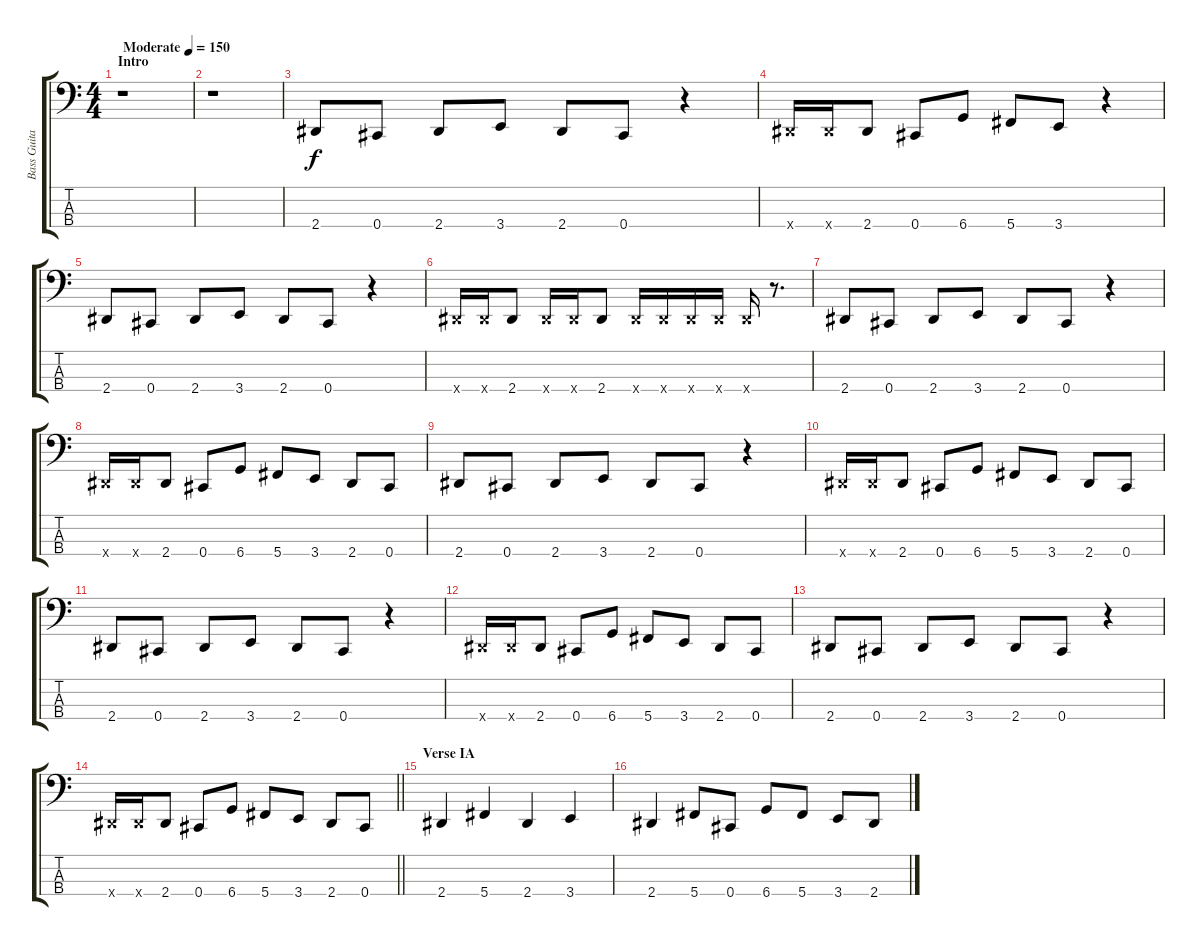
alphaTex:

\track ("Bass Guitar" "Bass Guita") {instrument electricbassfinger}
\staff {score tabs}
\tuning (Gb2 Db2 Ab1 Db1) {hide}
\ts (4 4)
\section ("" "Intro")
\tempo (150 "Moderate")
\clef f4
\ks c
r.1{dy f instrument electricbassfinger} |
r.1 |
2.4.8 0.4.8 2.4.8 3.4.8 2.4.8 0.4.8 r.4 |
2.4{x}.16 2.4{x}.16 2.4.8 0.4.8 6.4.8 5.4.8 3.4.8 r.4 |
2.4.8 0.4.8 2.4.8 3.4.8 2.4.8 0.4.8 r.4 |
2.4{x}.16 2.4{x}.16 2.4.8 2.4{x}.16 2.4{x}.16 2.4.8 2.4{x}.16 2.4{x}.16 2.4{x}.16 2.4{x}.16 2.4{x}.16 r.8{d} |
2.4.8 0.4.8 2.4.8 3.4.8 2.4.8 0.4.8 r.4 |
2.4{x}.16 2.4{x}.16 2.4.8 0.4.8 6.4.8 5.4.8 3.4.8 2.4.8 0.4.8 |
2.4.8 0.4.8 2.4.8 3.4.8 2.4.8 0.4.8 r.4 |
2.4{x}.16 2.4{x}.16 2.4.8 0.4.8 6.4.8 5.4.8 3.4.8 2.4.8 0.4.8 |
2.4.8 0.4.8 2.4.8 3.4.8 2.4.8 0.4.8 r.4 |
2.4{x}.16 2.4{x}.16 2.4.8 0.4.8 6.4.8 5.4.8 3.4.8 2.4.8 0.4.8 |
2.4.8 0.4.8 2.4.8 3.4.8 2.4.8 0.4.8 r.4 |
\barLineRight lightlight
2.4{x}.16 2.4{x}.16 2.4.8 0.4.8 6.4.8 5.4.8 3.4.8 2.4.8 0.4.8 |
\section ("" "Verse IA")
2.4.4 5.4.4 2.4.4 3.4.4 |
2.4.4 5.4.8 0.4.8 6.4.8 5.4.8 3.4.8 2.4.8
